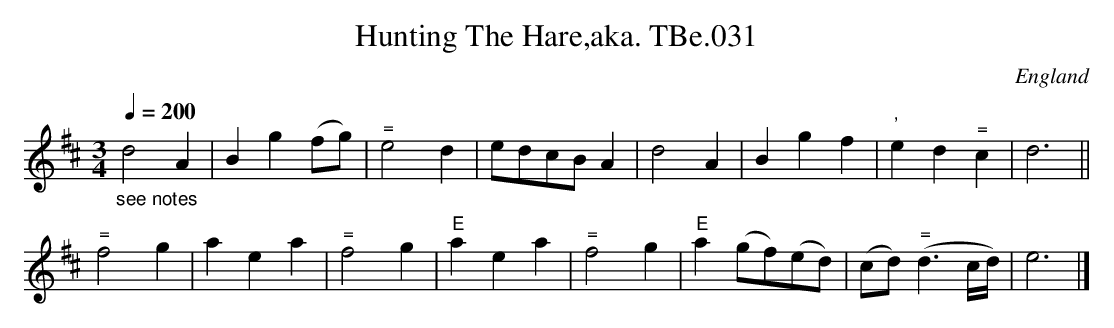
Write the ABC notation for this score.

X:1
T:Hunting The Hare,aka. TBe.031
M:3/4
L:1/8
Q:1/4=200
O:England
notC:untitled in ms
K:D major
"_see notes"d4 A2 | B2 g2 (fg) | "^="e4 d2 |\
edcB A2 | d4 A2 | B2g2f2 | "^'"e2d2 "^="c2 | d6 ||!
"^="f4 g2 | a2e2a2 | "^="f4g2 | "^E"a2 e2 a2 |\
"^="f4 g2 |  "^E"a2 (gf)(ed)| (cd) ("^="d3 c/d/) | e6 |]
